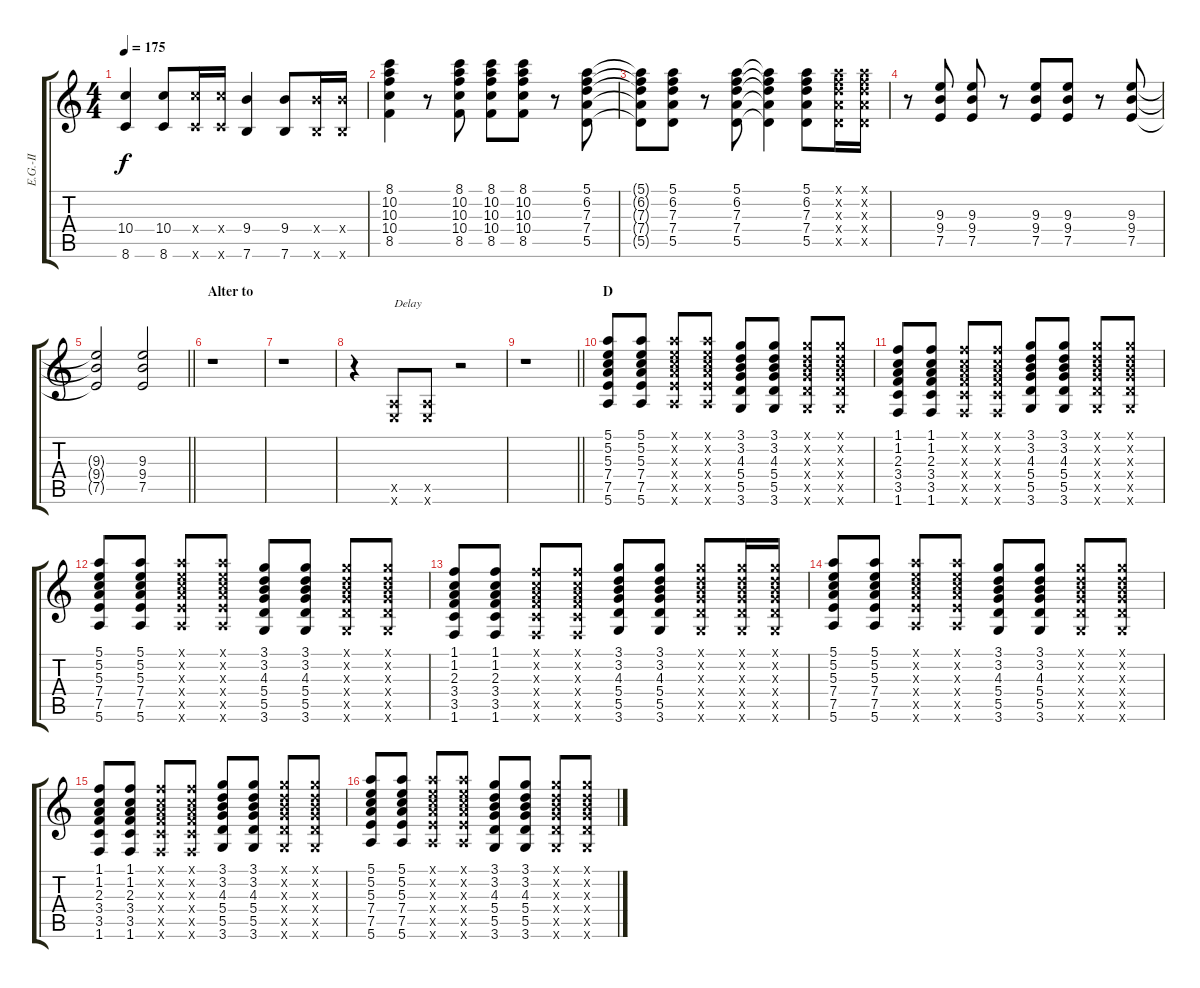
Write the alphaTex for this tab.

\track ("E.G.-II" "E.G.-II") {instrument electricguitarclean}
\staff {score tabs}
\tuning (E4 B3 G3 D3 A2 E2) {hide}
\ts (4 4)
\tempo 175
\clef g2
\ks c
(10.4 8.6).4{dy f} (10.4 8.6).8 (10.4{x} 8.6{x}).16 (10.4{x} 8.6{x}).16 (9.4 7.6).4 (9.4 7.6).8 (9.4{x} 7.6{x}).16 (9.4{x} 7.6{x}).16 |
(8.1 10.2 10.3 10.4 8.5).4 r.8 (8.1 10.2 10.3 10.4 8.5).8 (8.1 10.2 10.3 10.4 8.5).8 (8.1 10.2 10.3 10.4 8.5).8 r.8 (5.1 6.2 7.3 7.4 5.5).8 |
(5.1{t} 6.2{t} 7.3{t} 7.4{t} 5.5{t}).8 (5.1 6.2 7.3 7.4 5.5).8 r.8 (5.1 6.2 7.3 7.4 5.5).8 (5.1{t} 6.2{t} 7.3{t} 7.4{t} 5.5{t}).4 (5.1 6.2 7.3 7.4 5.5).8 (5.1{x} 6.2{x} 7.3{x} 7.4{x} 5.5{x}).16 (5.1{x} 6.2{x} 7.3{x} 7.4{x} 5.5{x}).16 |
r.8 (9.3 9.4 7.5).8 (9.3 9.4 7.5).8 r.8 (9.3 9.4 7.5).8 (9.3 9.4 7.5).8 r.8 (9.3 9.4 7.5).8 |
\barLineRight lightlight
(9.3{t} 9.4{t} 7.5{t}).2 (9.3 9.4 7.5).2 |
\section ("" "Alter to")
r.1 |
r.1 |
r.4 (0.5{x} 0.6{x}).8{txt "Delay"} (0.5{x} 0.6{x}).8 r.2 |
\barLineRight lightlight
r.1 |
\section ("" "D")
(5.1 5.2 5.3 7.4 7.5 5.6).8 (5.1 5.2 5.3 7.4 7.5 5.6).8 (5.1{x} 5.2{x} 5.3{x} 7.4{x} 7.5{x} 5.6{x}).8 (5.1{x} 5.2{x} 5.3{x} 7.4{x} 7.5{x} 5.6{x}).8 (3.1 3.2 4.3 5.4 5.5 3.6).8 (3.1 3.2 4.3 5.4 5.5 3.6).8 (3.1{x} 3.2{x} 4.3{x} 5.4{x} 5.5{x} 3.6{x}).8 (3.1{x} 3.2{x} 4.3{x} 5.4{x} 5.5{x} 3.6{x}).8 |
(1.1 1.2 2.3 3.4 3.5 1.6).8 (1.1 1.2 2.3 3.4 3.5 1.6).8 (1.1{x} 1.2{x} 2.3{x} 3.4{x} 3.5{x} 1.6{x}).8 (1.1{x} 1.2{x} 2.3{x} 3.4{x} 3.5{x} 1.6{x}).8 (3.1 3.2 4.3 5.4 5.5 3.6).8 (3.1 3.2 4.3 5.4 5.5 3.6).8 (3.1{x} 3.2{x} 4.3{x} 5.4{x} 5.5{x} 3.6{x}).8 (3.1{x} 3.2{x} 4.3{x} 5.4{x} 5.5{x} 3.6{x}).8 |
(5.1 5.2 5.3 7.4 7.5 5.6).8 (5.1 5.2 5.3 7.4 7.5 5.6).8 (5.1{x} 5.2{x} 5.3{x} 7.4{x} 7.5{x} 5.6{x}).8 (5.1{x} 5.2{x} 5.3{x} 7.4{x} 7.5{x} 5.6{x}).8 (3.1 3.2 4.3 5.4 5.5 3.6).8 (3.1 3.2 4.3 5.4 5.5 3.6).8 (3.1{x} 3.2{x} 4.3{x} 5.4{x} 5.5{x} 3.6{x}).8 (3.1{x} 3.2{x} 4.3{x} 5.4{x} 5.5{x} 3.6{x}).8 |
(1.1 1.2 2.3 3.4 3.5 1.6).8 (1.1 1.2 2.3 3.4 3.5 1.6).8 (1.1{x} 1.2{x} 2.3{x} 3.4{x} 3.5{x} 1.6{x}).8 (1.1{x} 1.2{x} 2.3{x} 3.4{x} 3.5{x} 1.6{x}).8 (3.1 3.2 4.3 5.4 5.5 3.6).8 (3.1 3.2 4.3 5.4 5.5 3.6).8 (3.1{x} 3.2{x} 4.3{x} 5.4{x} 5.5{x} 3.6{x}).8 (3.1{x} 3.2{x} 4.3{x} 5.4{x} 5.5{x} 3.6{x}).16 (3.1{x} 3.2{x} 4.3{x} 5.4{x} 5.5{x} 3.6{x}).16 |
(5.1 5.2 5.3 7.4 7.5 5.6).8 (5.1 5.2 5.3 7.4 7.5 5.6).8 (5.1{x} 5.2{x} 5.3{x} 7.4{x} 7.5{x} 5.6{x}).8 (5.1{x} 5.2{x} 5.3{x} 7.4{x} 7.5{x} 5.6{x}).8 (3.1 3.2 4.3 5.4 5.5 3.6).8 (3.1 3.2 4.3 5.4 5.5 3.6).8 (3.1{x} 3.2{x} 4.3{x} 5.4{x} 5.5{x} 3.6{x}).8 (3.1{x} 3.2{x} 4.3{x} 5.4{x} 5.5{x} 3.6{x}).8 |
(1.1 1.2 2.3 3.4 3.5 1.6).8 (1.1 1.2 2.3 3.4 3.5 1.6).8 (1.1{x} 1.2{x} 2.3{x} 3.4{x} 3.5{x} 1.6{x}).8 (1.1{x} 1.2{x} 2.3{x} 3.4{x} 3.5{x} 1.6{x}).8 (3.1 3.2 4.3 5.4 5.5 3.6).8 (3.1 3.2 4.3 5.4 5.5 3.6).8 (3.1{x} 3.2{x} 4.3{x} 5.4{x} 5.5{x} 3.6{x}).8 (3.1{x} 3.2{x} 4.3{x} 5.4{x} 5.5{x} 3.6{x}).8 |
(5.1 5.2 5.3 7.4 7.5 5.6).8 (5.1 5.2 5.3 7.4 7.5 5.6).8 (5.1{x} 5.2{x} 5.3{x} 7.4{x} 7.5{x} 5.6{x}).8 (5.1{x} 5.2{x} 5.3{x} 7.4{x} 7.5{x} 5.6{x}).8 (3.1 3.2 4.3 5.4 5.5 3.6).8 (3.1 3.2 4.3 5.4 5.5 3.6).8 (3.1{x} 3.2{x} 4.3{x} 5.4{x} 5.5{x} 3.6{x}).8 (3.1{x} 3.2{x} 4.3{x} 5.4{x} 5.5{x} 3.6{x}).8
